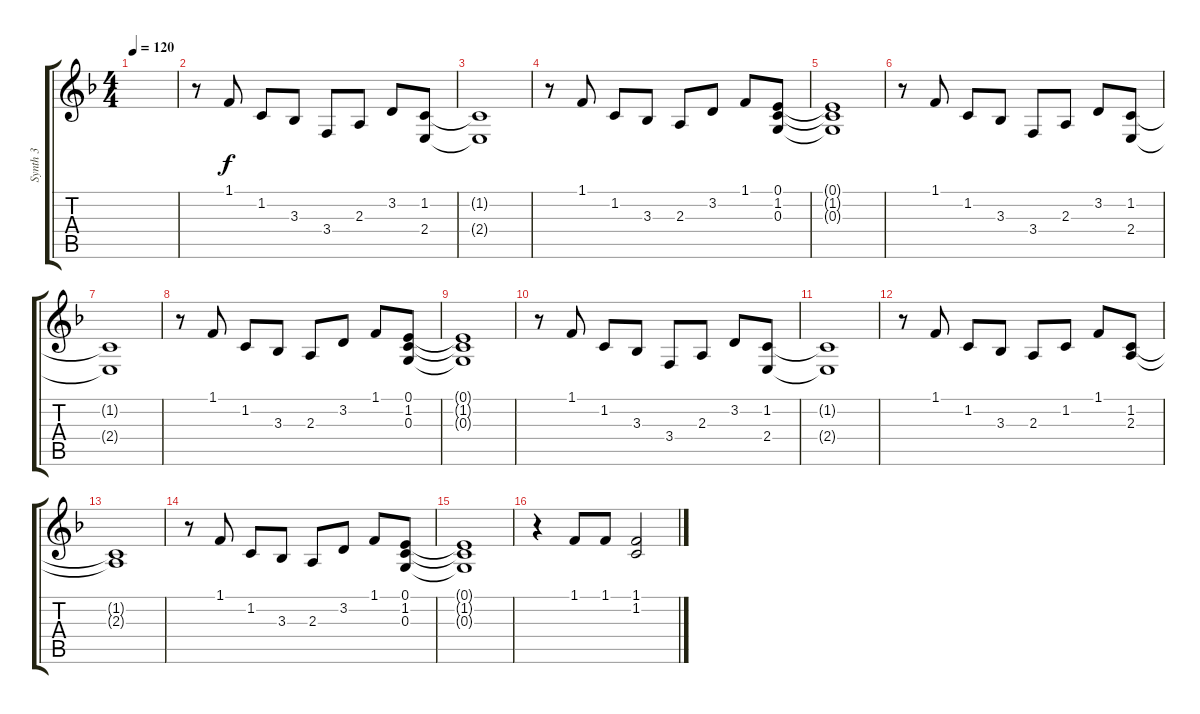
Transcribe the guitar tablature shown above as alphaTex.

\track ("Synth 3" "Synth 3") {instrument pad1newage}
\staff {score tabs}
\tuning (E4 B3 G3 D3 A2 E2) {hide}
\ts (4 4)
\tempo 120
\clef g2
\ks f
|
r.8 1.1.8 1.2.8 3.3.8 3.4.8 2.3.8 3.2.8 (1.2 2.4).8 |
(1.2{t} 2.4{t}).1 |
r.8 1.1.8 1.2.8 3.3.8 2.3.8 3.2.8 1.1.8 (0.1 1.2 0.3).8 |
(0.1{t} 1.2{t} 0.3{t}).1 |
r.8 1.1.8 1.2.8 3.3.8 3.4.8 2.3.8 3.2.8 (1.2 2.4).8 |
(1.2{t} 2.4{t}).1 |
r.8 1.1.8 1.2.8 3.3.8 2.3.8 3.2.8 1.1.8 (0.1 1.2 0.3).8 |
(0.1{t} 1.2{t} 0.3{t}).1 |
r.8 1.1.8 1.2.8 3.3.8 3.4.8 2.3.8 3.2.8 (1.2 2.4).8 |
(1.2{t} 2.4{t}).1 |
r.8 1.1.8 1.2.8 3.3.8 2.3.8 1.2.8 1.1.8 (1.2 2.3).8 |
(1.2{t} 2.3{t}).1 |
r.8 1.1.8 1.2.8 3.3.8 2.3.8 3.2.8 1.1.8 (0.1 1.2 0.3).8 |
(0.1{t} 1.2{t} 0.3{t}).1 |
r.4 1.1.8 1.1.8 (1.1 1.2).2
